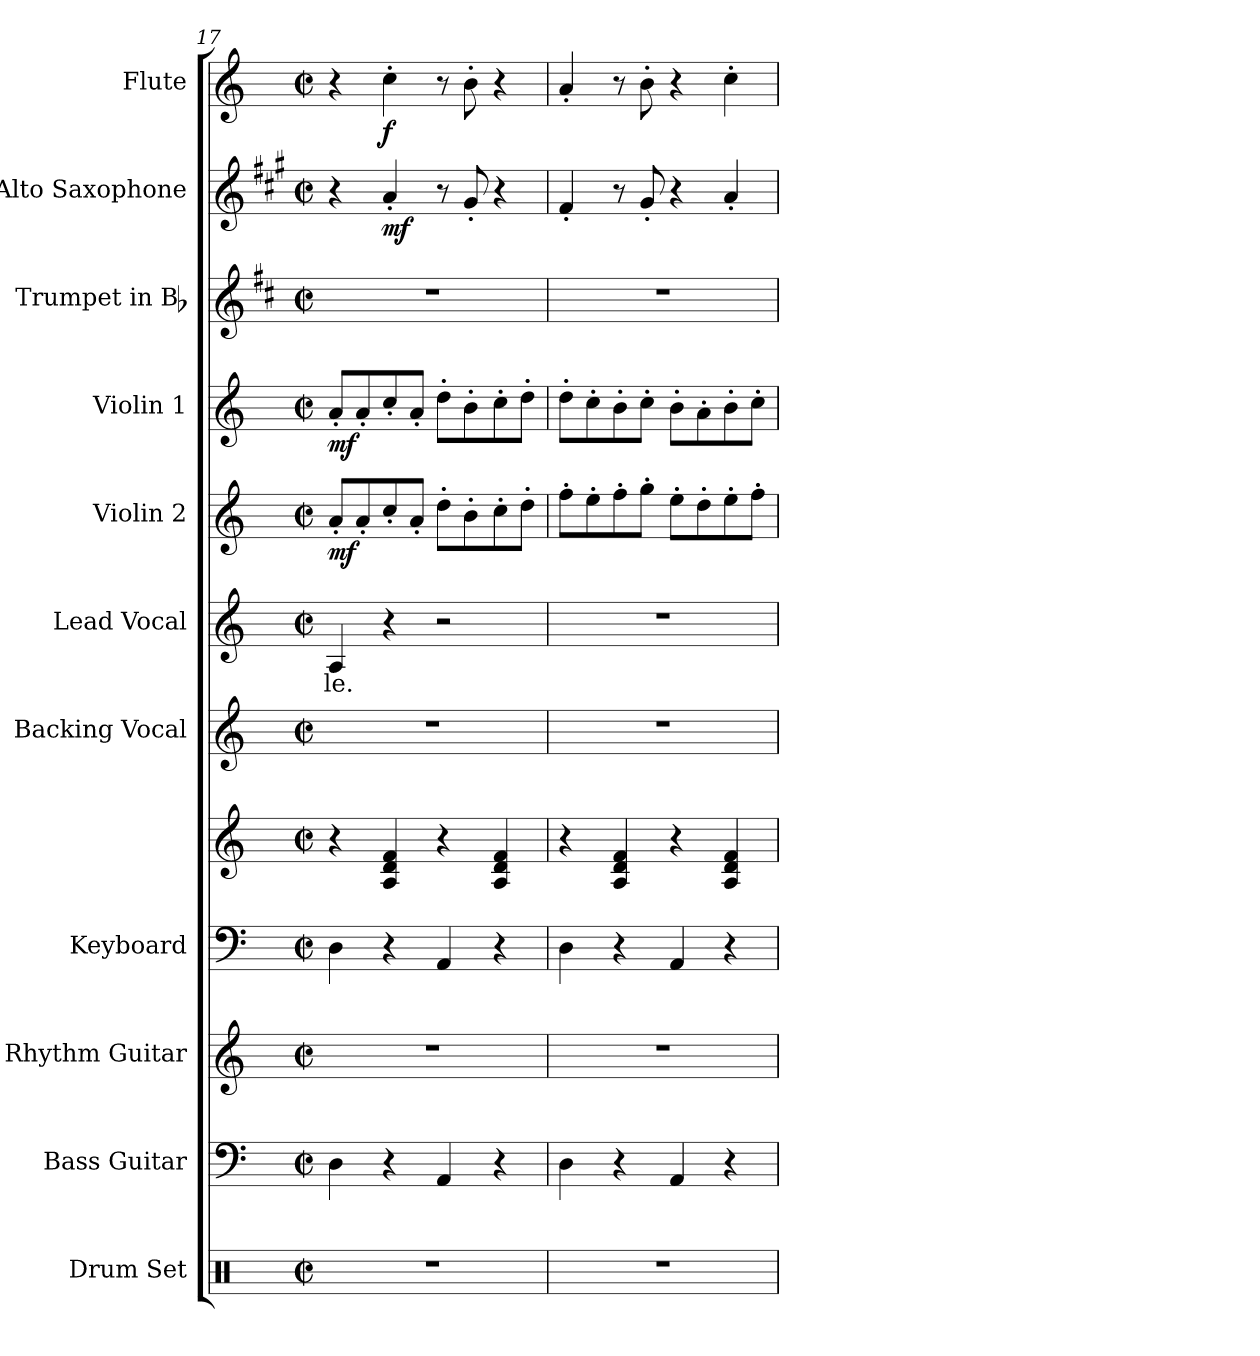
**kern	**kern	**kern	**kern	**kern	**kern	**kern	**text	**kern	**dynam	**kern	**dynam	**kern	**kern	**dynam	**kern	**dynam
*part11	*part10	*part9	*part8	*part8	*part7	*part6	*part6	*part5	*part5	*part4	*part4	*part3	*part2	*part2	*part1	*part1
*staff12	*staff11	*staff10	*staff9	*staff8	*staff7	*staff6	*staff6	*staff5	*staff5	*staff4	*staff4	*staff3	*staff2	*staff2	*staff1	*staff1
*I"Drum Set	*I"Bass Guitar	*I"Rhythm Guitar	*I"Keyboard	*	*I"Backing Vocal	*I"Lead Vocal	*	*I"Violin 2	*	*I"Violin 1	*	*I"Trumpet in Bb	*I"Alto Saxophone	*	*I"Flute	*
*I'Dr.	*I'Bass	*I'Rhy.	*I'Kbd.	*	*	*	*	*I'Vln. 2	*	*I'Vln. 1	*	*I'Tpt.	*I'Alto Sax.	*	*I'Fl.	*
*clefX	*clefF4	*clefG2	*clefF4	*clefG2	*clefG2	*clefG2	*	*clefG2	*	*clefG2	*	*clefG2	*clefG2	*	*clefG2	*
*	*ITrd7c12	*ITrd7c12	*	*	*	*	*	*	*	*	*	*ITrd1c2	*ITrd5c9	*	*	*
*k[]	*k[]	*k[]	*k[]	*k[]	*k[]	*k[]	*	*k[]	*	*k[]	*	*k[]	*k[]	*	*k[]	*
*C:	*C:	*C:	*C:	*C:	*C:	*C:	*	*C:	*	*C:	*	*C:	*C:	*	*C:	*
*M2/2	*M2/2	*M2/2	*M2/2	*M2/2	*M2/2	*M2/2	*	*M2/2	*	*M2/2	*	*M2/2	*M2/2	*	*M2/2	*
*met(c|)	*met(c|)	*met(c|)	*met(c|)	*met(c|)	*met(c|)	*met(c|)	*	*met(c|)	*	*met(c|)	*	*met(c|)	*met(c|)	*	*met(c|)	*
=17	=17	=17	=17	=17	=17	=17	=17	=17	=17	=17	=17	=17	=17	=17	=17	=17
!	!	!	!	!	!	!	!LO:LY:b:color=#000000	!	!	!	!	!	!	!	!	!
1r	4DDi\	1r	4Di\	4r	1r	4Ai/	-le.	8a'i/L	mf	8a'i/L	mf	1r	4r	.	4r	.
.	.	.	.	.	.	.	.	8a'i/	.	8a'i/	.	.	.	.	.	.
.	4r	.	4r	4Ai/ 4di 4fi	.	4r	.	8cc'i/	.	8cc'i/	.	.	4c'i/	mf	4cc'i\	f
.	.	.	.	.	.	.	.	8a'i/J	.	8a'i/J	.	.	.	.	.	.
.	4AAAi/	.	4AAi/	4r	.	2r	.	8dd'i\L	.	8dd'i\L	.	.	8r	.	8r	.
.	.	.	.	.	.	.	.	8b'i\	.	8b'i\	.	.	8B'i/	.	8b'i\	.
.	4r	.	4r	4Ai/ 4di 4fi	.	.	.	8cc'i\	.	8cc'i\	.	.	4r	.	4r	.
.	.	.	.	.	.	.	.	8dd'i\J	.	8dd'i\J	.	.	.	.	.	.
=18	=18	=18	=18	=18	=18	=18	=18	=18	=18	=18	=18	=18	=18	=18	=18	=18
1r	4DDi\	1r	4Di\	4r	1r	1r	.	8ff'i\L	.	8dd'i\L	.	1r	4A'i/	.	4a'i/	.
.	.	.	.	.	.	.	.	8ee'i\	.	8cc'i\	.	.	.	.	.	.
.	4r	.	4r	4Ai/ 4di 4fi	.	.	.	8ff'i\	.	8b'i\	.	.	8r	.	8r	.
.	.	.	.	.	.	.	.	8gg'i\J	.	8cc'i\J	.	.	8B'i/	.	8b'i\	.
.	4AAAi/	.	4AAi/	4r	.	.	.	8ee'i\L	.	8b'i\L	.	.	4r	.	4r	.
.	.	.	.	.	.	.	.	8dd'i\	.	8a'i\	.	.	.	.	.	.
.	4r	.	4r	4Ai/ 4di 4fi	.	.	.	8ee'i\	.	8b'i\	.	.	4c'i/	.	4cc'i\	.
.	.	.	.	.	.	.	.	8ff'i\J	.	8cc'i\J	.	.	.	.	.	.
=	=	=	=	=	=	=	=	=	=	=	=	=	=	=	=	=
*-	*-	*-	*-	*-	*-	*-	*-	*-	*-	*-	*-	*-	*-	*-	*-	*-
